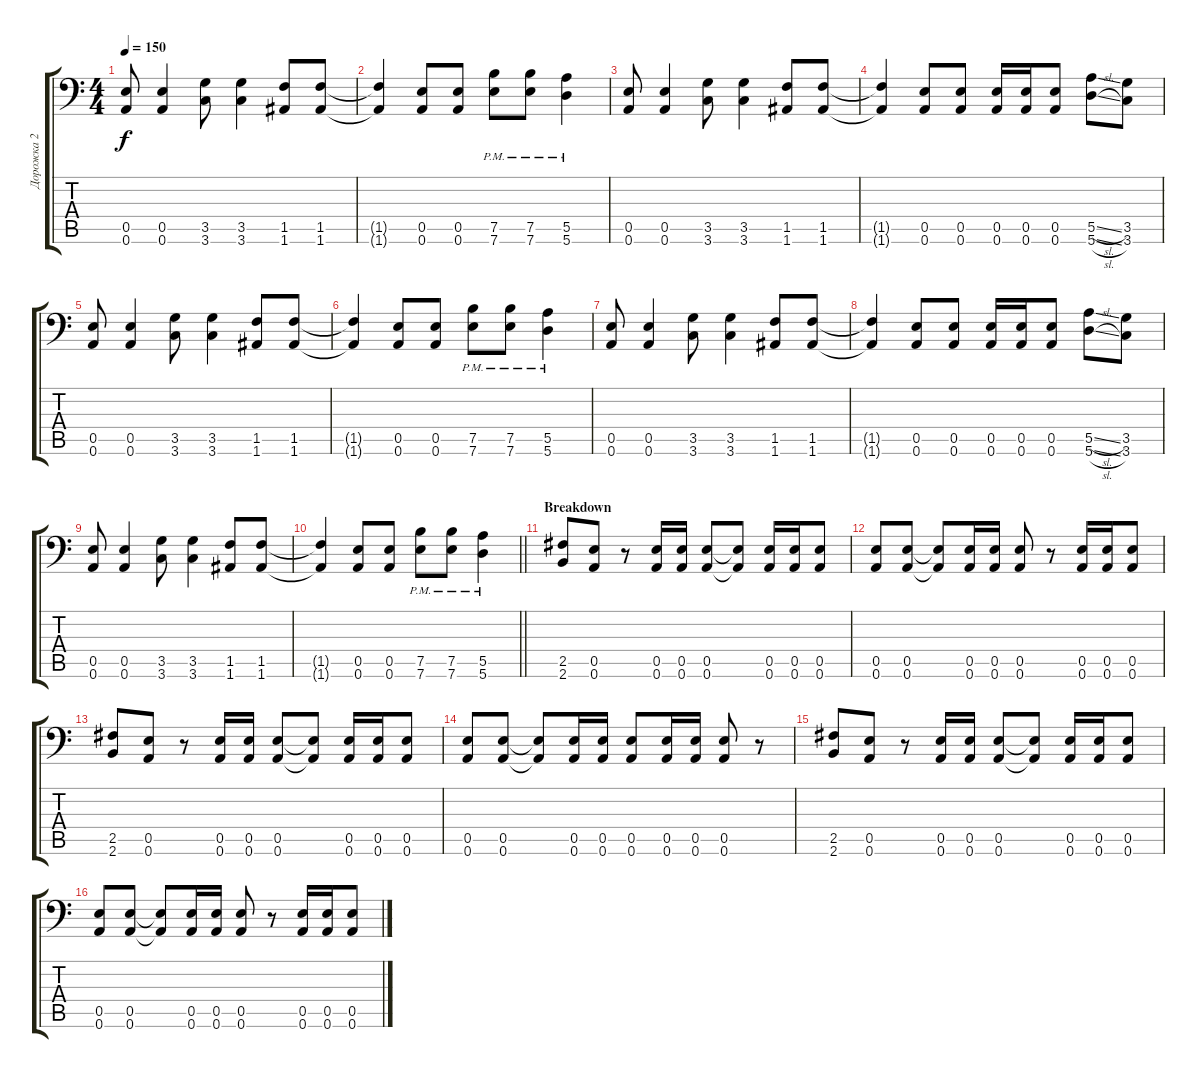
\track ("Дорожка 2" "Дорожка 2") {instrument overdrivenguitar}
\staff {score tabs}
\tuning (B3 Gb3 D3 A2 E2 A1) {hide}
\ts (4 4)
\tempo 150
\clef f4
\ks c
(0.5 0.6).8{dy f} (0.5 0.6).4 (3.5 3.6).8 (3.5 3.6).4 (1.5 1.6).8 (1.5 1.6).8 |
(1.5{t} 1.6{t}).4 (0.5 0.6).8 (0.5 0.6).8 (7.5{pm} 7.6{pm}).8 (7.5{pm} 7.6{pm}).8 (5.5{pm} 5.6{pm}).4 |
(0.5 0.6).8 (0.5 0.6).4 (3.5 3.6).8 (3.5 3.6).4 (1.5 1.6).8 (1.5 1.6).8 |
(1.5{t} 1.6{t}).4 (0.5 0.6).8 (0.5 0.6).8 (0.5 0.6).16 (0.5 0.6).16 (0.5 0.6).8 (5.5{sl} 5.6{sl}).8 (3.5 3.6).8 |
(0.5 0.6).8 (0.5 0.6).4 (3.5 3.6).8 (3.5 3.6).4 (1.5 1.6).8 (1.5 1.6).8 |
(1.5{t} 1.6{t}).4 (0.5 0.6).8 (0.5 0.6).8 (7.5{pm} 7.6{pm}).8 (7.5{pm} 7.6{pm}).8 (5.5{pm} 5.6{pm}).4 |
(0.5 0.6).8 (0.5 0.6).4 (3.5 3.6).8 (3.5 3.6).4 (1.5 1.6).8 (1.5 1.6).8 |
(1.5{t} 1.6{t}).4 (0.5 0.6).8 (0.5 0.6).8 (0.5 0.6).16 (0.5 0.6).16 (0.5 0.6).8 (5.5{sl} 5.6{sl}).8 (3.5 3.6).8 |
(0.5 0.6).8 (0.5 0.6).4 (3.5 3.6).8 (3.5 3.6).4 (1.5 1.6).8 (1.5 1.6).8 |
\barLineRight lightlight
(1.5{t} 1.6{t}).4 (0.5 0.6).8 (0.5 0.6).8 (7.5{pm} 7.6{pm}).8 (7.5{pm} 7.6{pm}).8 (5.5{pm} 5.6{pm}).4 |
\section ("" "Breakdown")
(2.5 2.6).8 (0.5 0.6).8 r.8 (0.5 0.6).16 (0.5 0.6).16 (0.5 0.6).8 (0.5{t} 0.6{t}).8 (0.5 0.6).16 (0.5 0.6).16 (0.5 0.6).8 |
(0.5 0.6).8 (0.5 0.6).8 (0.5{t} 0.6{t}).8 (0.5 0.6).16 (0.5 0.6).16 (0.5 0.6).8 r.8 (0.5 0.6).16 (0.5 0.6).16 (0.5 0.6).8 |
(2.5 2.6).8 (0.5 0.6).8 r.8 (0.5 0.6).16 (0.5 0.6).16 (0.5 0.6).8 (0.5{t} 0.6{t}).8 (0.5 0.6).16 (0.5 0.6).16 (0.5 0.6).8 |
(0.5 0.6).8 (0.5 0.6).8 (0.5{t} 0.6{t}).8 (0.5 0.6).16 (0.5 0.6).16 (0.5 0.6).8 (0.5 0.6).16 (0.5 0.6).16 (0.5 0.6).8 r.8 |
(2.5 2.6).8 (0.5 0.6).8 r.8 (0.5 0.6).16 (0.5 0.6).16 (0.5 0.6).8 (0.5{t} 0.6{t}).8 (0.5 0.6).16 (0.5 0.6).16 (0.5 0.6).8 |
(0.5 0.6).8 (0.5 0.6).8 (0.5{t} 0.6{t}).8 (0.5 0.6).16 (0.5 0.6).16 (0.5 0.6).8 r.8 (0.5 0.6).16 (0.5 0.6).16 (0.5 0.6).8
